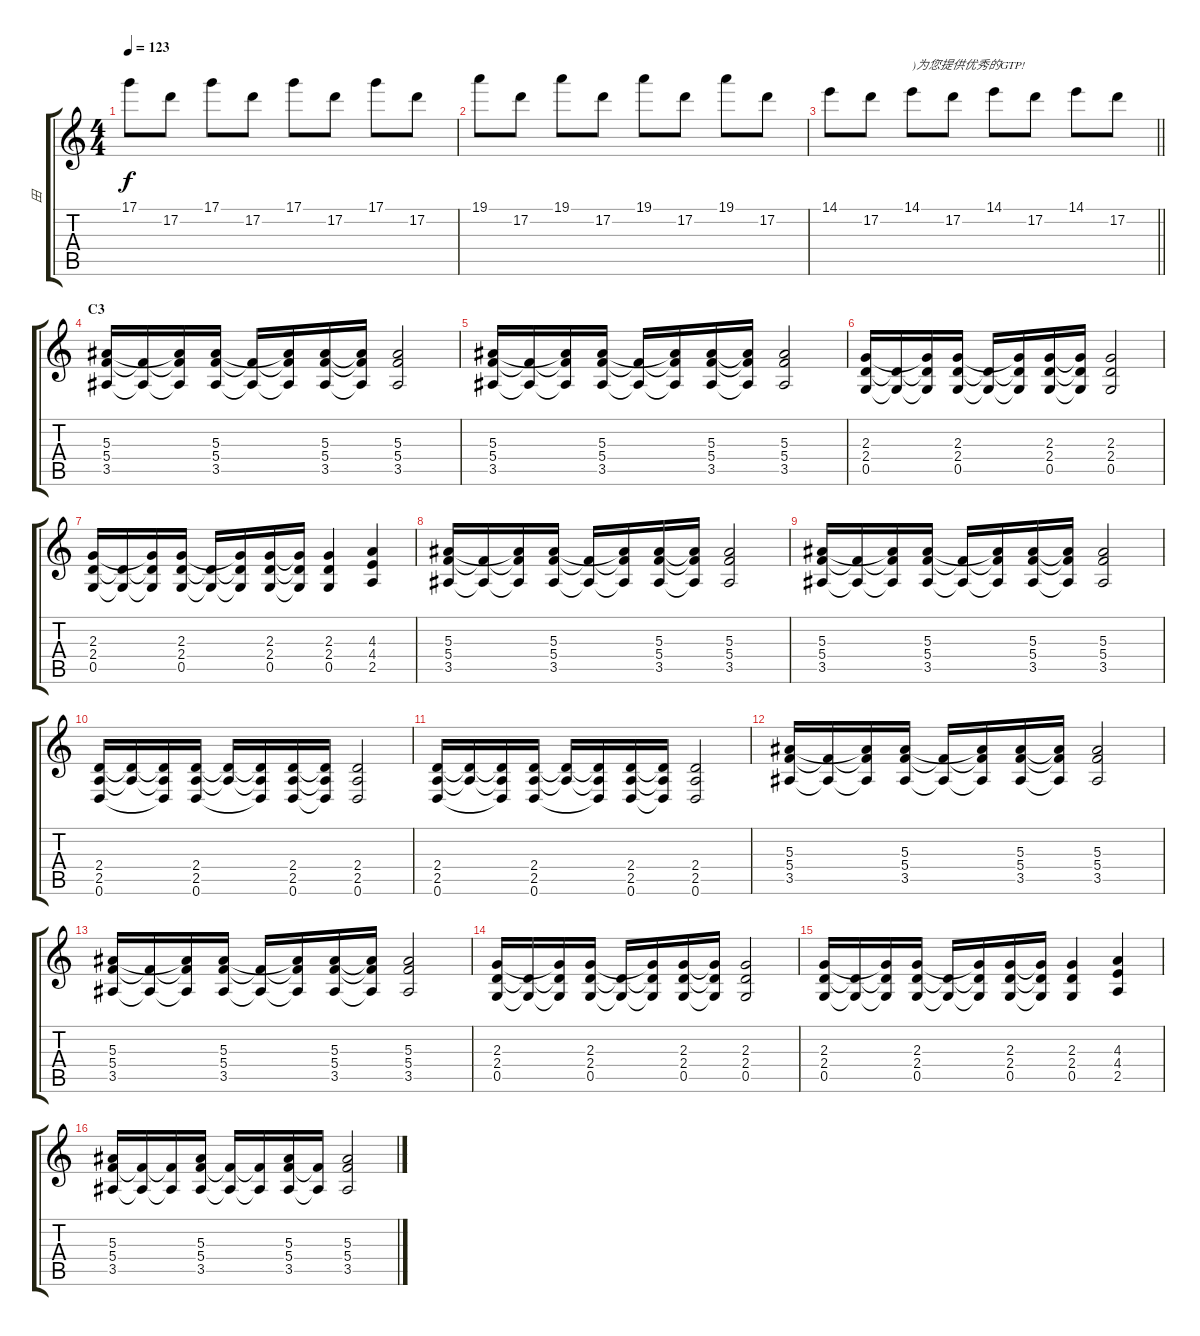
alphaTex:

\track ("田" "田") {instrument distortionguitar}
\staff {score tabs}
\tuning (D4 A3 F3 C3 G2 D2) {hide}
\ts (4 4)
\tempo 123
\clef g2
\ks c
17.1.8{dy f} 17.2.8 17.1.8 17.2.8 17.1.8 17.2.8 17.1.8 17.2.8 |
19.1.8 17.2.8 19.1.8 17.2.8 19.1.8 17.2.8 19.1.8 17.2.8 |
\barLineRight lightlight
14.1.8 17.2.8 14.1.8{txt ")为您提供优秀的GTP!"} 17.2.8 14.1.8 17.2.8 14.1.8 17.2.8 |
\section ("" "C3")
(5.3 5.4 3.5).16 (5.4{t} 3.5{t}).16 (5.3{t} 5.4{t} 3.5{t}).16 (5.3 5.4 3.5).16 (5.4{t} 3.5{t}).16 (5.3{t} 5.4{t} 3.5{t}).16 (5.3 5.4 3.5).16 (5.3{t} 5.4{t} 3.5{t}).16 (5.3 5.4 3.5).2 |
(5.3 5.4 3.5).16 (5.4{t} 3.5{t}).16 (5.3{t} 5.4{t} 3.5{t}).16 (5.3 5.4 3.5).16 (5.4{t} 3.5{t}).16 (5.3{t} 5.4{t} 3.5{t}).16 (5.3 5.4 3.5).16 (5.3{t} 5.4{t} 3.5{t}).16 (5.3 5.4 3.5).2 |
(2.3 2.4 0.5).16 (2.4{t} 0.5{t}).16 (2.3{t} 2.4{t} 0.5{t}).16 (2.3 2.4 0.5).16 (2.4{t} 0.5{t}).16 (2.3{t} 2.4{t} 0.5{t}).16 (2.3 2.4 0.5).16 (2.3{t} 2.4{t} 0.5{t}).16 (2.3 2.4 0.5).2 |
(2.3 2.4 0.5).16 (2.4{t} 0.5{t}).16 (2.3{t} 2.4{t} 0.5{t}).16 (2.3 2.4 0.5).16 (2.4{t} 0.5{t}).16 (2.3{t} 2.4{t} 0.5{t}).16 (2.3 2.4 0.5).16 (2.3{t} 2.4{t} 0.5{t}).16 (2.3 2.4 0.5).4 (4.3 4.4 2.5).4 |
(5.3 5.4 3.5).16 (5.4{t} 3.5{t}).16 (5.3{t} 5.4{t} 3.5{t}).16 (5.3 5.4 3.5).16 (5.4{t} 3.5{t}).16 (5.3{t} 5.4{t} 3.5{t}).16 (5.3 5.4 3.5).16 (5.3{t} 5.4{t} 3.5{t}).16 (5.3 5.4 3.5).2 |
(5.3 5.4 3.5).16 (5.4{t} 3.5{t}).16 (5.3{t} 5.4{t} 3.5{t}).16 (5.3 5.4 3.5).16 (5.4{t} 3.5{t}).16 (5.3{t} 5.4{t} 3.5{t}).16 (5.3 5.4 3.5).16 (5.3{t} 5.4{t} 3.5{t}).16 (5.3 5.4 3.5).2 |
(2.4 2.5 0.6).16 (2.4{t} 2.5{t}).16 (2.4{t} 2.5{t} 0.6{t}).16 (2.4 2.5 0.6).16 (2.4{t} 2.5{t}).16 (2.4{t} 2.5{t} 0.6{t}).16 (2.4 2.5 0.6).16 (2.4{t} 2.5{t} 0.6{t}).16 (2.4 2.5 0.6).2 |
(2.4 2.5 0.6).16 (2.4{t} 2.5{t}).16 (2.4{t} 2.5{t} 0.6{t}).16 (2.4 2.5 0.6).16 (2.4{t} 2.5{t}).16 (2.4{t} 2.5{t} 0.6{t}).16 (2.4 2.5 0.6).16 (2.4{t} 2.5{t} 0.6{t}).16 (2.4 2.5 0.6).2 |
(5.3 5.4 3.5).16 (5.4{t} 3.5{t}).16 (5.3{t} 5.4{t} 3.5{t}).16 (5.3 5.4 3.5).16 (5.4{t} 3.5{t}).16 (5.3{t} 5.4{t} 3.5{t}).16 (5.3 5.4 3.5).16 (5.3{t} 5.4{t} 3.5{t}).16 (5.3 5.4 3.5).2 |
(5.3 5.4 3.5).16 (5.4{t} 3.5{t}).16 (5.3{t} 5.4{t} 3.5{t}).16 (5.3 5.4 3.5).16 (5.4{t} 3.5{t}).16 (5.3{t} 5.4{t} 3.5{t}).16 (5.3 5.4 3.5).16 (5.3{t} 5.4{t} 3.5{t}).16 (5.3 5.4 3.5).2 |
(2.3 2.4 0.5).16 (2.4{t} 0.5{t}).16 (2.3{t} 2.4{t} 0.5{t}).16 (2.3 2.4 0.5).16 (2.4{t} 0.5{t}).16 (2.3{t} 2.4{t} 0.5{t}).16 (2.3 2.4 0.5).16 (2.3{t} 2.4{t} 0.5{t}).16 (2.3 2.4 0.5).2 |
(2.3 2.4 0.5).16 (2.4{t} 0.5{t}).16 (2.3{t} 2.4{t} 0.5{t}).16 (2.3 2.4 0.5).16 (2.4{t} 0.5{t}).16 (2.3{t} 2.4{t} 0.5{t}).16 (2.3 2.4 0.5).16 (2.3{t} 2.4{t} 0.5{t}).16 (2.3 2.4 0.5).4 (4.3 4.4 2.5).4 |
(5.3 5.4 3.5).16 (5.4{t} 3.5{t}).16 (5.4{t} 3.5{t}).16 (5.3 5.4 3.5).16 (5.4{t} 3.5{t}).16 (5.4{t} 3.5{t}).16 (5.3 5.4 3.5).16 (5.4{t} 3.5{t}).16 (5.3 5.4 3.5).2
